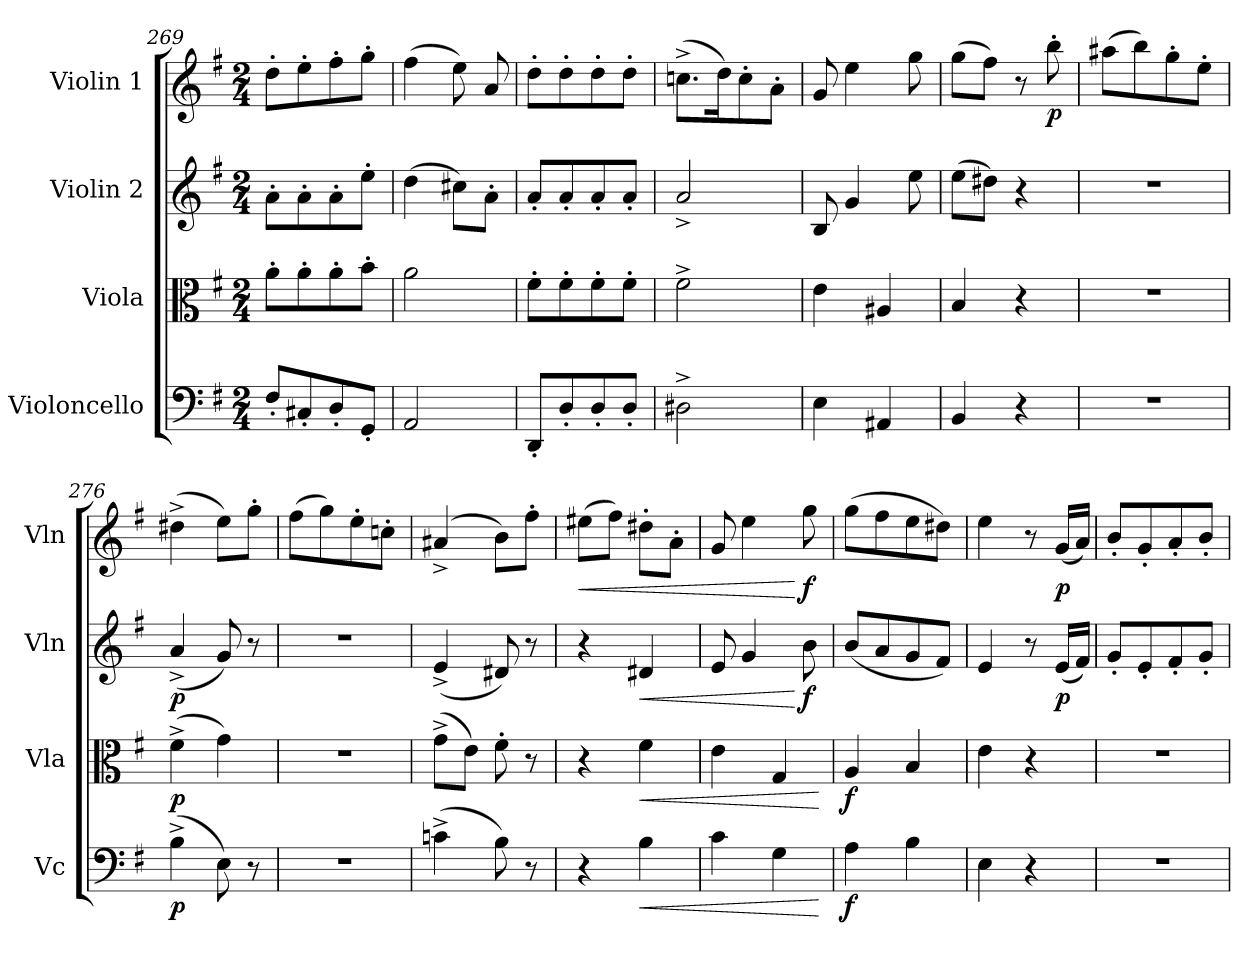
**kern	**dynam	**kern	**dynam	**kern	**dynam	**kern	**dynam
*part4	*part4	*part3	*part3	*part2	*part2	*part1	*part1
*staff4	*staff4	*staff3	*staff3	*staff2	*staff2	*staff1	*staff1
*I"Violoncello	*	*I"Viola	*	*I"Violin 2	*	*I"Violin 1	*
*I'Vc	*	*I'Vla	*	*I'Vln	*	*I'Vln	*
*clefF4	*	*clefC3	*	*clefG2	*	*clefG2	*
*k[f#]	*	*k[f#]	*	*k[f#]	*	*k[f#]	*
*M2/4	*	*M2/4	*	*M2/4	*	*M2/4	*
=269	=269	=269	=269	=269	=269	=269	=269
8F#'/L	.	8a'\L	.	8a'\L	.	8dd'\L	.
8C#X'/	.	8a'\	.	8a'\	.	8ee'\	.
8D'/	.	8a'\	.	8a'\	.	8ff#'\	.
8GG'/J	.	8b'\J	.	8ee'\J	.	8gg'\J	.
=270	=270	=270	=270	=270	=270	=270	=270
2AA/	.	2a\	.	(>4dd\	.	(>4ff#\	.
.	.	.	.	8cc#X\L)	.	8ee\)	.
.	.	.	.	8a'\J	.	8a/	.
=271	=271	=271	=271	=271	=271	=271	=271
8DD'/L	.	8f#'\L	.	8a'/L	.	8dd'\L	.
8D'/	.	8f#'\	.	8a'/	.	8dd'\	.
8D'/	.	8f#'\	.	8a'/	.	8dd'\	.
8D'/J	.	8f#'\J	.	8a'/J	.	8dd'\J	.
!!LO:LB:g=z
=272	=272	=272	=272	=272	=272	=272	=272
2D#X^\	.	2f#^\	.	2a^/	.	(>8.ccn^\L	.
.	.	.	.	.	.	16dd\K)	.
.	.	.	.	.	.	8cc'\	.
.	.	.	.	.	.	8a'\J	.
=273	=273	=273	=273	=273	=273	=273	=273
4E\	.	4e\	.	8B/	.	8g/	.
.	.	.	.	4g/	.	4ee\	.
4AA#X/	.	4A#X/	.	.	.	.	.
.	.	.	.	8ee\	.	8gg\	.
=274	=274	=274	=274	=274	=274	=274	=274
4BB/	.	4B/	.	(>8ee\L	.	(>8gg\L	.
.	.	.	.	8dd#X\J)	.	8ff#\J)	.
4r	.	4r	.	4r	.	8r	.
!	!	!	!	!	!	!	!LO:DY:b
.	.	.	.	.	.	8bb'\	p
=275	=275	=275	=275	=275	=275	=275	=275
2r	.	2r	.	2r	.	(>8aa#X\L	.
.	.	.	.	.	.	8bb\)	.
.	.	.	.	.	.	8gg'\	.
.	.	.	.	.	.	8ee'\J	.
=276	=276	=276	=276	=276	=276	=276	=276
!	!LO:DY:b	!	!LO:DY:b	!	!LO:DY:b	!	!
(>4B^\	p	(>4f#^\	p	(<4a^/	p	(>4dd#X^\	.
8E\)	.	4g\)	.	8g/)	.	8ee\L)	.
8r	.	.	.	8r	.	8gg'\J	.
!!LO:LB:g=z
=277	=277	=277	=277	=277	=277	=277	=277
2r	.	2r	.	2r	.	(>8ff#\L	.
.	.	.	.	.	.	8gg\)	.
.	.	.	.	.	.	8ee'\	.
.	.	.	.	.	.	8ccn'\J	.
=278	=278	=278	=278	=278	=278	=278	=278
(>4cn^\	.	(>8g^\L	.	(<4e^/	.	(>4a#X^/	.
.	.	8e\J)	.	.	.	.	.
8B\)	.	8f#'\	.	8d#X/)	.	8b\L)	.
8r	.	8r	.	8r	.	8ff#'\J	.
=279	=279	=279	=279	=279	=279	=279	=279
!	!	!	!	!	!	!	!LO:HP:b
4r	.	4r	.	4r	.	(>8ee#X\L	<
.	.	.	.	.	.	8ff#\J)	.
!	!LO:HP:b	!	!LO:HP:b	!	!LO:HP:b	!	!
4B\	<	4f#\	<	4d#X/	<	8dd#X'\L	.
.	.	.	.	.	.	8a'\J	.
=280	=280	=280	=280	=280	=280	=280	=280
4c\	.	4e\	.	8e/	.	8g/	.
.	.	.	.	4g/	.	4ee\	.
4G\	.	4G/	.	.	.	.	.
!	!	!	!	!	!LO:DY:n=1:b	!	!LO:DY:n=1:b
.	.	.	.	8b\	[ f	8gg\	[ f
.	[	.	[	.	.	.	.
=281	=281	=281	=281	=281	=281	=281	=281
!	!LO:DY:b	!	!LO:DY:b	!	!	!	!
4A\	f	4A/	f	(<8b/L	.	(>8gg\L	.
.	.	.	.	8a/	.	8ff#\	.
4B\	.	4B/	.	8g/	.	8ee\	.
.	.	.	.	8f#/J)	.	8dd#X\J)	.
!!LO:LB:g=z
=282	=282	=282	=282	=282	=282	=282	=282
4E\	.	4e\	.	4e/	.	4ee\	.
4r	.	4r	.	8r	.	8r	.
!	!	!	!	!	!LO:DY:b	!	!LO:DY:b
.	.	.	.	(<16e/LL	p	(<16g/LL	p
.	.	.	.	16f#/JJ)	.	16a/JJ)	.
=283	=283	=283	=283	=283	=283	=283	=283
2r	.	2r	.	8g'/L	.	8b'/L	.
.	.	.	.	8e'/	.	8g'/	.
.	.	.	.	8f#'/	.	8a'/	.
.	.	.	.	8g'/J	.	8b'/J	.
=	=	=	=	=	=	=	=
*-	*-	*-	*-	*-	*-	*-	*-
